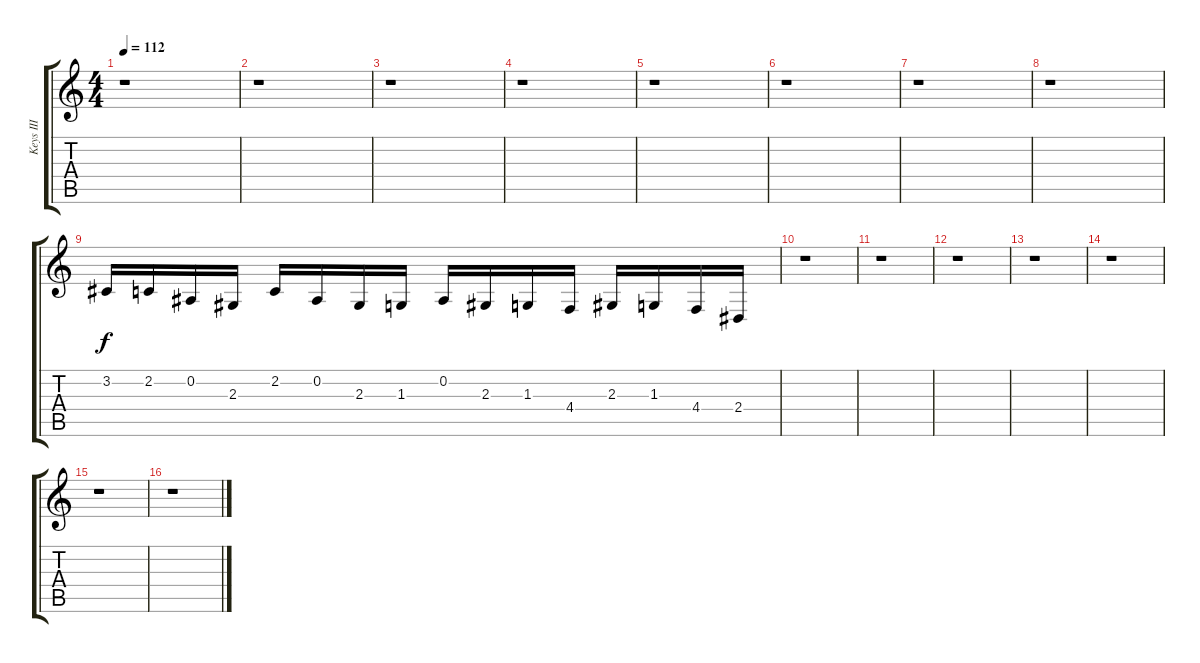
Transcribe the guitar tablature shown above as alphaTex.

\track ("Keys III" "Keys III") {instrument pad3polysynth}
\staff {score tabs}
\tuning (Eb4 Bb3 Gb3 Db3 Ab2 Eb2) {hide}
\ts (4 4)
\tempo 112
\clef g2
\ks c
r.1{dy f} |
r.1 |
r.1 |
r.1 |
r.1 |
r.1 |
r.1 |
r.1 |
3.2.16{instrument rockorgan} 2.2.16 0.2.16 2.3.16 2.2.16 0.2.16 2.3.16 1.3.16 0.2.16 2.3.16 1.3.16 4.4.16 2.3.16 1.3.16 4.4.16 2.4.16 |
r.1 |
r.1 |
r.1 |
r.1 |
r.1 |
r.1 |
r.1
